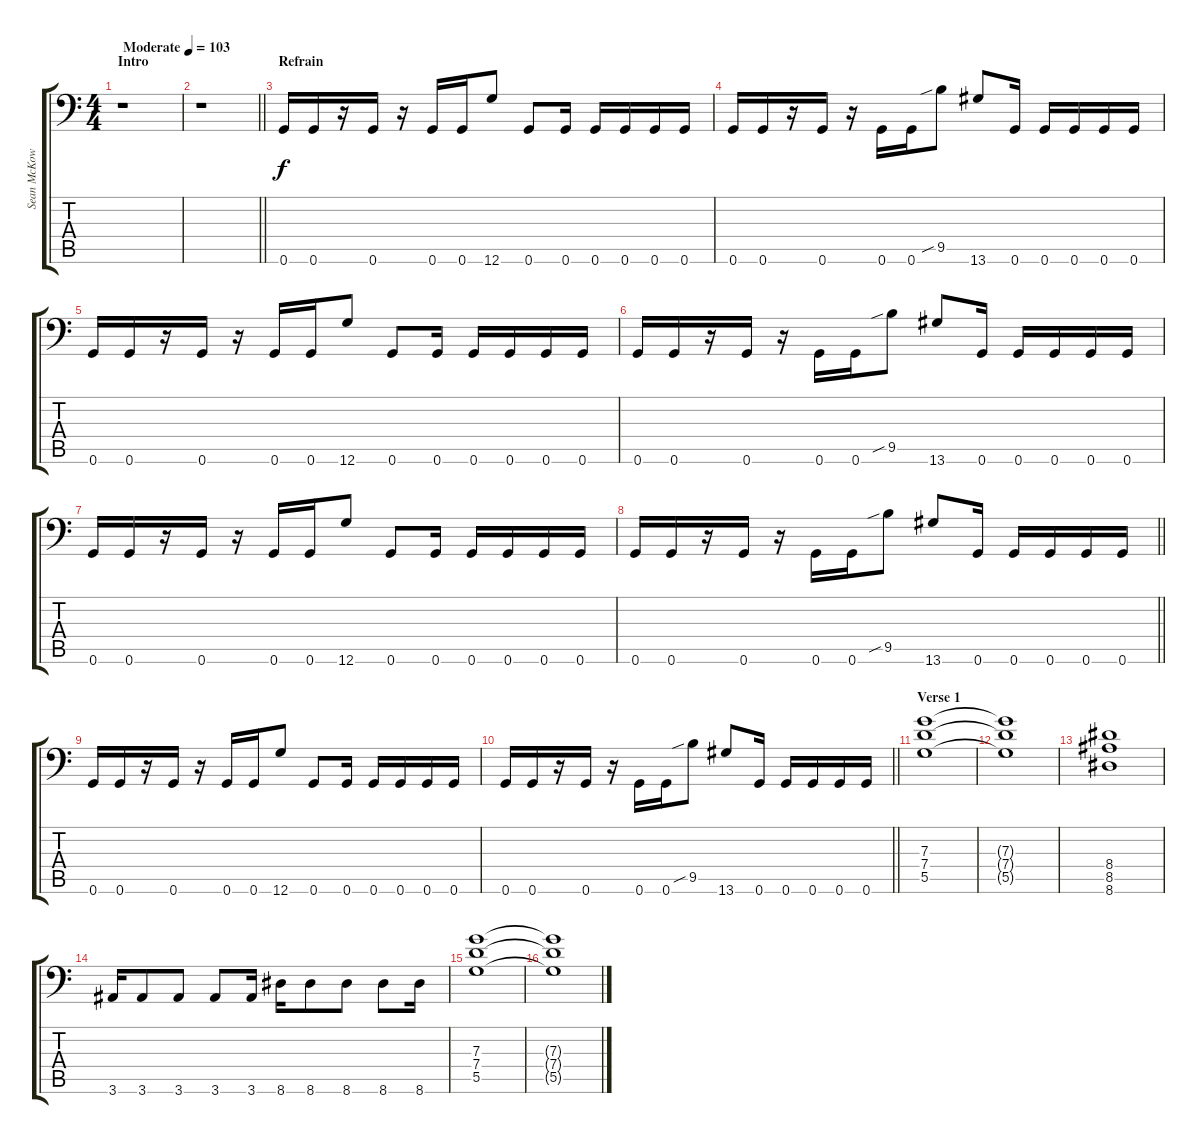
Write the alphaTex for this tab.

\track ("Sean McKowski - Rhythm Guitar" "Sean McKow") {instrument distortionguitar}
\staff {score tabs}
\tuning (A3 E3 C3 G2 D2 G1) {hide}
\ts (4 4)
\section ("" "Intro")
\tempo (103 "Moderate")
\clef f4
\ks c
r.1{dy f instrument distortionguitar} |
\barLineRight lightlight
r.1 |
\section ("" "Refrain")
0.6.16 0.6.16 r.16 0.6.16 r.16 0.6.16 0.6.16 12.6.8 0.6.8 0.6.16 0.6.16 0.6.16 0.6.16 0.6.16 |
0.6.16 0.6.16 r.16 0.6.16 r.16 0.6.16 0.6.16 9.5{sib}.8 13.6.8 0.6.16 0.6.16 0.6.16 0.6.16 0.6.16 |
0.6.16 0.6.16 r.16 0.6.16 r.16 0.6.16 0.6.16 12.6.8 0.6.8 0.6.16 0.6.16 0.6.16 0.6.16 0.6.16 |
0.6.16 0.6.16 r.16 0.6.16 r.16 0.6.16 0.6.16 9.5{sib}.8 13.6.8 0.6.16 0.6.16 0.6.16 0.6.16 0.6.16 |
0.6.16 0.6.16 r.16 0.6.16 r.16 0.6.16 0.6.16 12.6.8 0.6.8 0.6.16 0.6.16 0.6.16 0.6.16 0.6.16 |
\barLineRight lightlight
0.6.16 0.6.16 r.16 0.6.16 r.16 0.6.16 0.6.16 9.5{sib}.8 13.6.8 0.6.16 0.6.16 0.6.16 0.6.16 0.6.16 |
0.6.16 0.6.16 r.16 0.6.16 r.16 0.6.16 0.6.16 12.6.8 0.6.8 0.6.16 0.6.16 0.6.16 0.6.16 0.6.16 |
\barLineRight lightlight
0.6.16 0.6.16 r.16 0.6.16 r.16 0.6.16 0.6.16 9.5{sib}.8 13.6.8 0.6.16 0.6.16 0.6.16 0.6.16 0.6.16 |
\section ("" "Verse 1")
(7.3 7.4 5.5).1 |
(7.3{t} 7.4{t} 5.5{t}).1 |
(8.4 8.5 8.6).1 |
3.6.16 3.6.8 3.6.8 3.6.8 3.6.16 8.6.16 8.6.8 8.6.8 8.6.8 8.6.16 |
(7.3 7.4 5.5).1 |
(7.3{t} 7.4{t} 5.5{t}).1
